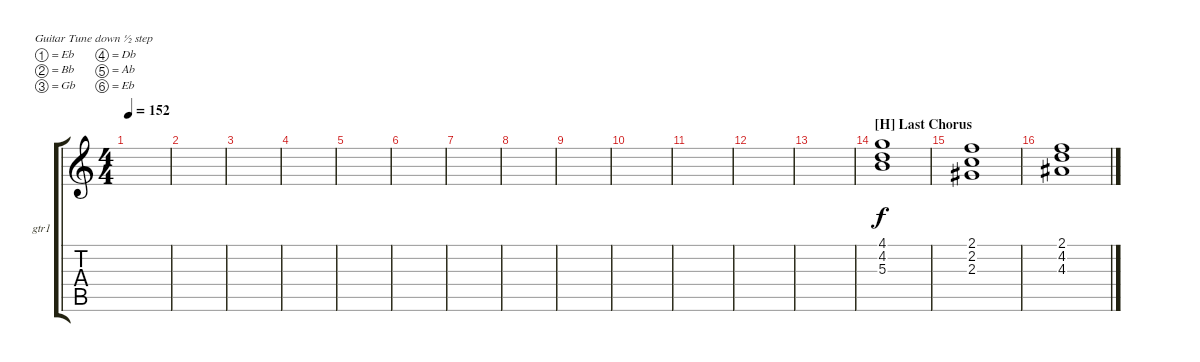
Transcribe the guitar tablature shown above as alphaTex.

\defaultSystemsLayout 4
\bracketExtendMode groupsimilarinstruments
\firstSystemTrackNameOrientation horizontal
\otherSystemsTrackNameOrientation horizontal
\track ("Lead guitar" "gtr1") {instrument electricguitarclean}
\staff {score tabs}
\tuning (Eb4 Bb3 Gb3 Db3 Ab2 Eb2)
\ts (4 4)
\tempo 152
\clef g2
\ks c
|
|
|
|
|
|
|
|
|
|
|
|
|
\section ("H" "Last Chorus")
(5.3 4.2 4.1).1 |
(2.2 2.3 2.1).1 |
(4.3 4.2 2.1).1
